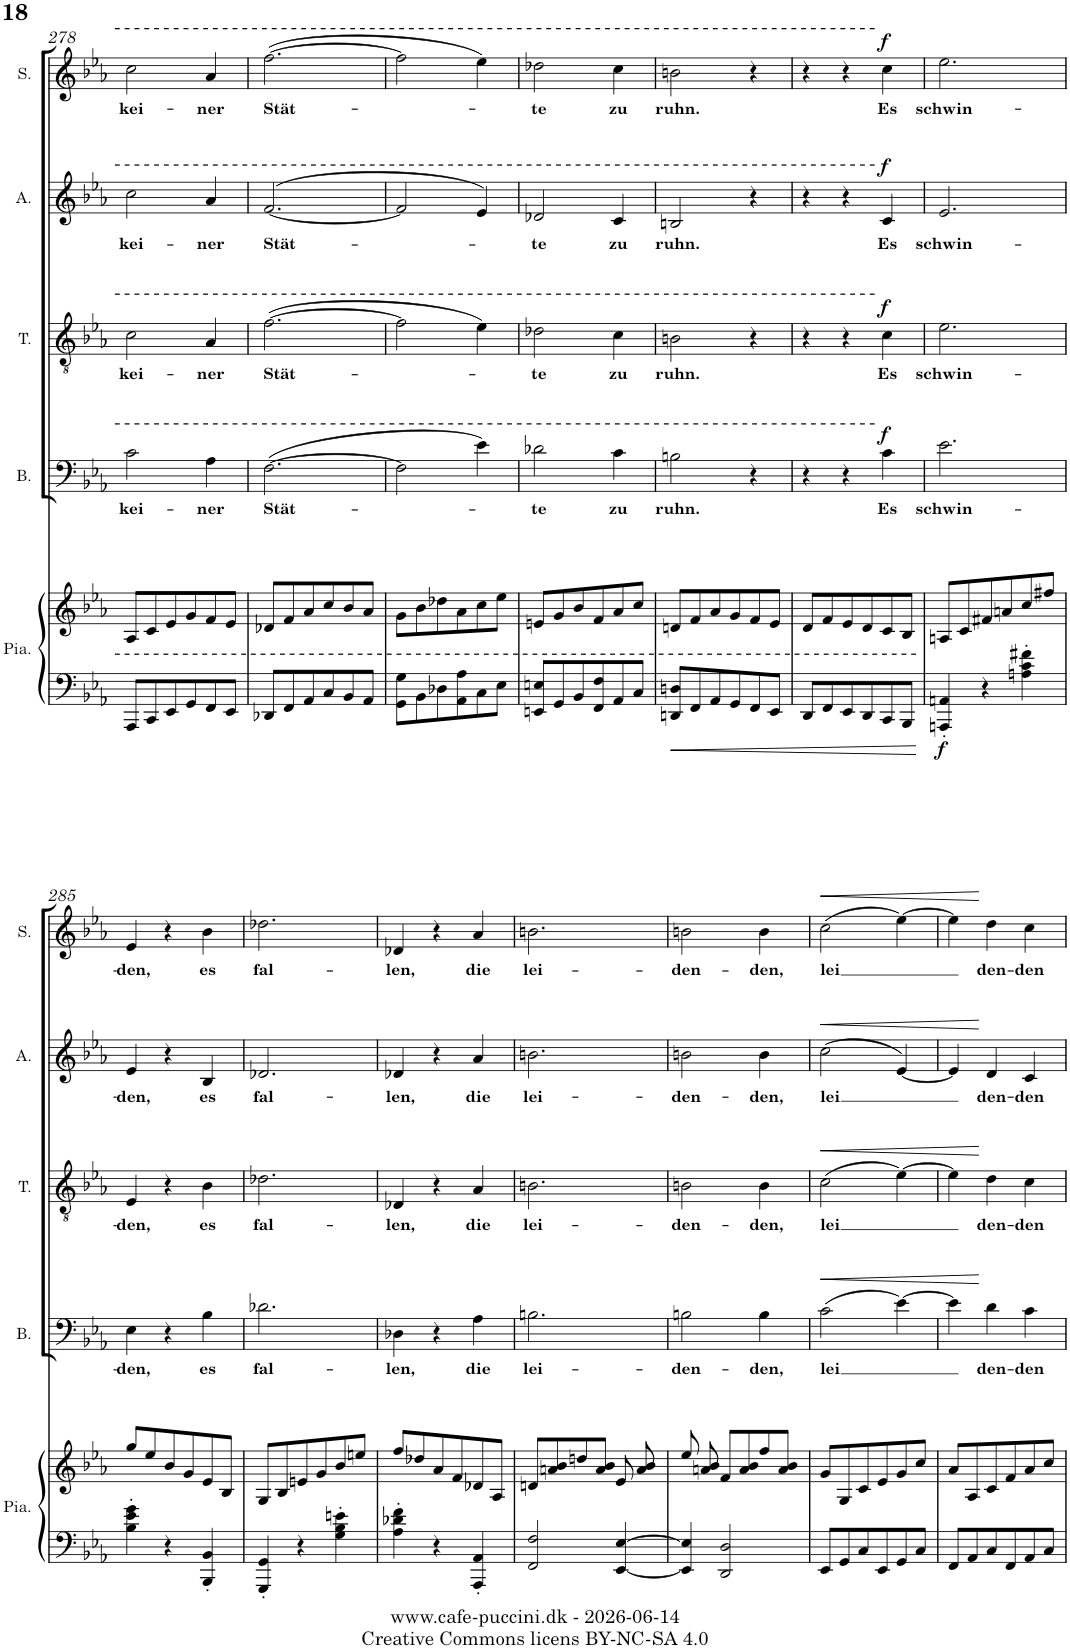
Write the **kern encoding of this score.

**kern	**kern	**dynam	**kern	**text	**dynam	**kern	**text	**dynam	**kern	**text	**dynam	**kern	**text	**dynam
*part5	*part5	*part5	*part4	*part4	*part4	*part3	*part3	*part3	*part2	*part2	*part2	*part1	*part1	*part1
*staff6	*staff5	*staff5/6	*staff4	*staff4	*staff4	*staff3	*staff3	*staff3	*staff2	*staff2	*staff2	*staff1	*staff1	*staff1
*I"Piano	*	*	*I"Basse	*	*	*I"Ténor	*	*	*I"Alto	*	*	*I"Soprano	*	*
*I'Pia.	*	*	*I'B.	*	*	*I'T.	*	*	*I'A.	*	*	*I'S.	*	*
!!LO:PB:g=z
*clefF4	*clefG2	*	*clefF4	*	*	*clefGv2	*	*	*clefG2	*	*	*clefG2	*	*
*k[b-e-a-]	*k[b-e-a-]	*	*k[b-e-a-]	*	*	*k[b-e-a-]	*	*	*k[b-e-a-]	*	*	*k[b-e-a-]	*	*
*M3/4	*M3/4	*	*M3/4	*	*	*M3/4	*	*	*M3/4	*	*	*M3/4	*	*
=278	=278	=278	=278	=278	=278	=278	=278	=278	=278	=278	=278	=278	=278	=278
!	!	!	!	!LO:LY:b	!	!	!LO:LY:b	!	!	!LO:LY:b	!	!	!LO:LY:b	!
8AAA-/L	8A-/L	.	2c\	kei-	.	2c\	kei-	.	2cc\	kei-	.	2cc\	kei-	.
8CC/	8c/	.	.	.	.	.	.	.	.	.	.	.	.	.
8EE-/	8e-/	.	.	.	.	.	.	.	.	.	.	.	.	.
8GG/	8g/	.	.	.	.	.	.	.	.	.	.	.	.	.
!	!	!	!	!LO:LY:b	!	!	!LO:LY:b	!	!	!LO:LY:b	!	!	!LO:LY:b	!
8FF/	8f/	.	4A-\	-ner	.	4A-/	-ner	.	4a-/	-ner	.	4a-/	-ner	.
8EE-/J	8e-/J	.	.	.	.	.	.	.	.	.	.	.	.	.
=279	=279	=279	=279	=279	=279	=279	=279	=279	=279	=279	=279	=279	=279	=279
!	!	!	!	!LO:LY:b	!	!	!LO:LY:b	!	!	!LO:LY:b	!	!	!LO:LY:b	!
8DD-X/L	8d-X/L	.	(>[2.F\	Stät-	.	(>[2.f\	Stät-	.	(>[2.f/	Stät-	.	(>[2.ff\	Stät-	.
8FF/	8f/	.	.	.	.	.	.	.	.	.	.	.	.	.
8AA-/	8a-/	.	.	.	.	.	.	.	.	.	.	.	.	.
8C/	8cc/	.	.	.	.	.	.	.	.	.	.	.	.	.
8BB-/	8b-/	.	.	.	.	.	.	.	.	.	.	.	.	.
8AA-/J	8a-/J	.	.	.	.	.	.	.	.	.	.	.	.	.
=280	=280	=280	=280	=280	=280	=280	=280	=280	=280	=280	=280	=280	=280	=280
8GG\ 8G\L	8g\L	.	2F\]	.	.	2f\]	.	.	2f/]	.	.	2ff\]	.	.
8BB-\	8b-\	.	.	.	.	.	.	.	.	.	.	.	.	.
8D-X\	8dd-X\	.	.	.	.	.	.	.	.	.	.	.	.	.
8AA-\ 8A-\	8a-\	.	.	.	.	.	.	.	.	.	.	.	.	.
8C\	8cc\	.	4e-\)	.	.	4e-\)	.	.	4e-/)	.	.	4ee-\)	.	.
8E-\J	8ee-\J	.	.	.	.	.	.	.	.	.	.	.	.	.
=281	=281	=281	=281	=281	=281	=281	=281	=281	=281	=281	=281	=281	=281	=281
!	!	!	!	!LO:LY:b	!	!	!LO:LY:b	!	!	!LO:LY:b	!	!	!LO:LY:b	!
8EEn/ 8En/L	8en/L	.	2d-X\	-te	.	2d-X\	-te	.	2d-X/	-te	.	2dd-X\	-te	.
8GG/	8g/	.	.	.	.	.	.	.	.	.	.	.	.	.
8BB-/	8b-/	.	.	.	.	.	.	.	.	.	.	.	.	.
8FF/ 8F/	8f/	.	.	.	.	.	.	.	.	.	.	.	.	.
!	!	!	!	!LO:LY:b	!	!	!LO:LY:b	!	!	!LO:LY:b	!	!	!LO:LY:b	!
8AA-/	8a-/	.	4c\	zu	.	4c\	zu	.	4c/	zu	.	4cc\	zu	.
8C/J	8cc/J	.	.	.	.	.	.	.	.	.	.	.	.	.
=282	=282	=282	=282	=282	=282	=282	=282	=282	=282	=282	=282	=282	=282	=282
!	!	!	!	!LO:LY:b	!	!	!LO:LY:b	!	!	!LO:LY:b	!	!	!LO:LY:b	!
8DDn/ 8Dn/L	8dn/L	.	2Bn\	ruhn.	.	2Bn\	ruhn.	.	2Bn/	ruhn.	.	2bn\	ruhn.	.
8FF/	8f/	.	.	.	.	.	.	.	.	.	.	.	.	.
8AA-/	8a-/	.	.	.	.	.	.	.	.	.	.	.	.	.
8GG/	8g/	.	.	.	.	.	.	.	.	.	.	.	.	.
8FF/	8f/	.	4r	.	.	4r	.	.	4r	.	.	4r	.	.
8EE-/J	8e-/J	.	.	.	.	.	.	.	.	.	.	.	.	.
=283	=283	=283	=283	=283	=283	=283	=283	=283	=283	=283	=283	=283	=283	=283
8DD/L	8d/L	.	4r	.	.	4r	.	.	4r	.	.	4r	.	.
8FF/	8f/	.	.	.	.	.	.	.	.	.	.	.	.	.
8EE-/	8e-/	.	4r	.	.	4r	.	.	4r	.	.	4r	.	.
8DD/	8d/	.	.	.	.	.	.	.	.	.	.	.	.	.
!	!	!	!	!LO:LY:b	!LO:DY:a	!	!LO:LY:b	!LO:DY:a	!	!LO:LY:b	!LO:DY:a	!	!LO:LY:b	!LO:DY:a
8CC/	8c/	.	4c\	Es	f	4c\	Es	f	4c/	Es	f	4cc\	Es	f
8BBB-/J	8B-/J	.	.	.	.	.	.	.	.	.	.	.	.	.
=284	=284	=284	=284	=284	=284	=284	=284	=284	=284	=284	=284	=284	=284	=284
!	!	!LO:DY:b=2	!	!LO:LY:b	!	!	!LO:LY:b	!	!	!LO:LY:b	!	!	!LO:LY:b	!
4AAAn/' 4AAn/'	8An/L	f	2.e-\	schwin-	.	2.e-\	schwin-	.	2.e-/	schwin-	.	2.ee-\	schwin-	.
.	8c/	.	.	.	.	.	.	.	.	.	.	.	.	.
4r	8f#X/	.	.	.	.	.	.	.	.	.	.	.	.	.
.	8an/	.	.	.	.	.	.	.	.	.	.	.	.	.
4An\' 4c\' 4f#X\'	8cc/	.	.	.	.	.	.	.	.	.	.	.	.	.
.	8ff#X/J	.	.	.	.	.	.	.	.	.	.	.	.	.
!!LO:LB:g=z
=285	=285	=285	=285	=285	=285	=285	=285	=285	=285	=285	=285	=285	=285	=285
!	!	!	!	!LO:LY:b	!	!	!LO:LY:b	!	!	!LO:LY:b	!	!	!LO:LY:b	!
4B-\' 4e-\' 4g\'	8gg/L	.	4E-\	-den,	.	4E-/	-den,	.	4e-/	-den,	.	4e-/	-den,	.
.	8ee-/	.	.	.	.	.	.	.	.	.	.	.	.	.
4r	8b-/	.	4r	.	.	4r	.	.	4r	.	.	4r	.	.
.	8g/	.	.	.	.	.	.	.	.	.	.	.	.	.
!	!	!	!	!LO:LY:b	!	!	!LO:LY:b	!	!	!LO:LY:b	!	!	!LO:LY:b	!
4BBB-/' 4BB-/'	8e-/	.	4B-\	es	.	4B-\	es	.	4B-/	es	.	4b-\	es	.
.	8B-/J	.	.	.	.	.	.	.	.	.	.	.	.	.
=286	=286	=286	=286	=286	=286	=286	=286	=286	=286	=286	=286	=286	=286	=286
!	!	!	!	!LO:LY:b	!	!	!LO:LY:b	!	!	!LO:LY:b	!	!	!LO:LY:b	!
4GGG/' 4GG/'	8G/L	.	2.d-X\	fal-	.	2.d-X\	fal-	.	2.d-X/	fal-	.	2.dd-X\	fal-	.
.	8B-/	.	.	.	.	.	.	.	.	.	.	.	.	.
4r	8en/	.	.	.	.	.	.	.	.	.	.	.	.	.
.	8g/	.	.	.	.	.	.	.	.	.	.	.	.	.
4G\' 4B-\' 4en\'	8b-/	.	.	.	.	.	.	.	.	.	.	.	.	.
.	8een/J	.	.	.	.	.	.	.	.	.	.	.	.	.
=287	=287	=287	=287	=287	=287	=287	=287	=287	=287	=287	=287	=287	=287	=287
!	!	!	!	!LO:LY:b	!	!	!LO:LY:b	!	!	!LO:LY:b	!	!	!LO:LY:b	!
4A-\' 4d-X\' 4f\'	8ff/L	.	4D-X\	-len,	.	4D-X/	-len,	.	4d-X/	-len,	.	4d-X/	-len,	.
.	8dd-X/	.	.	.	.	.	.	.	.	.	.	.	.	.
4r	8a-/	.	4r	.	.	4r	.	.	4r	.	.	4r	.	.
.	8f/	.	.	.	.	.	.	.	.	.	.	.	.	.
!	!	!	!	!LO:LY:b	!	!	!LO:LY:b	!	!	!LO:LY:b	!	!	!LO:LY:b	!
4AAA-/' 4AA-/'	8d-X/	.	4A-\	die	.	4A-/	die	.	4a-/	die	.	4a-/	die	.
.	8A-/J	.	.	.	.	.	.	.	.	.	.	.	.	.
=288	=288	=288	=288	=288	=288	=288	=288	=288	=288	=288	=288	=288	=288	=288
!	!	!	!	!LO:LY:b	!	!	!LO:LY:b	!	!	!LO:LY:b	!	!	!LO:LY:b	!
2FF/ 2F/	8dn/L	.	2.Bn\	lei-	.	2.Bn\	lei-	.	2.bn\	lei-	.	2.bn\	lei-	.
.	8an/ 8b-/	.	.	.	.	.	.	.	.	.	.	.	.	.
.	8ddn/	.	.	.	.	.	.	.	.	.	.	.	.	.
.	8a/ 8b-/J	.	.	.	.	.	.	.	.	.	.	.	.	.
[4EE-/ [4E-/	8e-/	.	.	.	.	.	.	.	.	.	.	.	.	.
.	8a/ 8b-/	.	.	.	.	.	.	.	.	.	.	.	.	.
=289	=289	=289	=289	=289	=289	=289	=289	=289	=289	=289	=289	=289	=289	=289
!	!	!	!	!LO:LY:b	!	!	!LO:LY:b	!	!	!LO:LY:b	!	!	!LO:LY:b	!
4EE-/] 4E-/]	8ee-/	.	2Bn\	-den-	.	2Bn\	-den-	.	2bn\	-den-	.	2bn\	-den-	.
.	8an/ 8b-/	.	.	.	.	.	.	.	.	.	.	.	.	.
2DD/ 2D/	8f/L	.	.	.	.	.	.	.	.	.	.	.	.	.
.	8a/ 8b-/	.	.	.	.	.	.	.	.	.	.	.	.	.
!	!	!	!	!LO:LY:b	!	!	!LO:LY:b	!	!	!LO:LY:b	!	!	!LO:LY:b	!
.	8ff/	.	4B\	-den,	.	4B\	-den,	.	4b\	-den,	.	4b\	-den,	.
.	8a/ 8b-/J	.	.	.	.	.	.	.	.	.	.	.	.	.
=290	=290	=290	=290	=290	=290	=290	=290	=290	=290	=290	=290	=290	=290	=290
!	!	!	!	!LO:LY:b	!LO:HP:b	!	!LO:LY:b	!LO:HP:b	!	!LO:LY:b	!LO:HP:b	!	!LO:LY:b	!LO:HP:b
8EE-/L	8g/L	.	(>2c\	lei	<	(>2c\	lei	<	(>2cc\	lei	<	(>2cc\	lei	<
8GG/	8G/	.	.	.	.	.	.	.	.	.	.	.	.	.
8C/	8c/	.	.	.	.	.	.	.	.	.	.	.	.	.
8EE-/	8e-/	.	.	.	.	.	.	.	.	.	.	.	.	.
8GG/	8g/	.	[4e-\)	.	.	[4e-\)	.	.	[4e-/)	.	.	[4ee-\)	.	.
8C/J	8cc/J	.	.	.	.	.	.	.	.	.	.	.	.	.
=291	=291	=291	=291	=291	=291	=291	=291	=291	=291	=291	=291	=291	=291	=291
8FF/L	8a-/L	.	4e-\]	.	.	4e-\]	.	.	4e-/]	.	.	4ee-\]	.	.
8AA-/	8A-/	.	.	.	.	.	.	.	.	.	.	.	.	.
!	!	!	!	!LO:LY:b	!	!	!LO:LY:b	!	!	!LO:LY:b	!	!	!LO:LY:b	!
8C/	8c/	.	4d\	den-	[	4d\	den-	[	4d/	den-	[	4dd\	den-	[
8FF/	8f/	.	.	.	.	.	.	.	.	.	.	.	.	.
!	!	!	!	!LO:LY:b	!	!	!LO:LY:b	!	!	!LO:LY:b	!	!	!LO:LY:b	!
8AA-/	8a-/	.	4c\	-den	.	4c\	-den	.	4c/	-den	.	4cc\	-den	.
8C/J	8cc/J	.	.	.	.	.	.	.	.	.	.	.	.	.
=	=	=	=	=	=	=	=	=	=	=	=	=	=	=
*-	*-	*-	*-	*-	*-	*-	*-	*-	*-	*-	*-	*-	*-	*-
